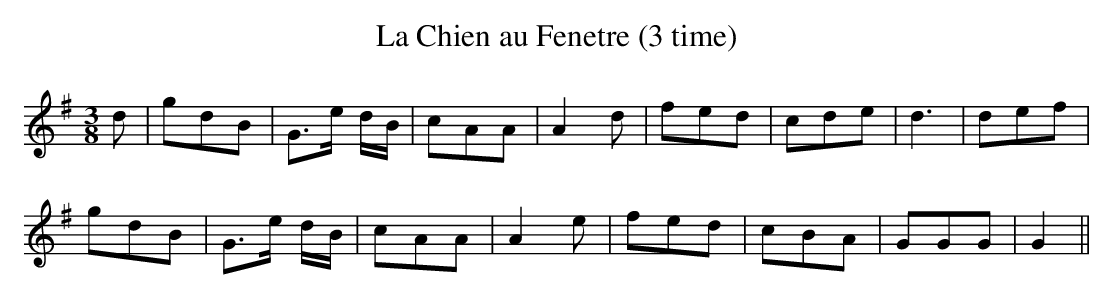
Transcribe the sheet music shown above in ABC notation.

X:1
T:La Chien au Fenetre (3 time)
L:1/8
M:3/8
K:G
d | gdB | G>e d/B/ | cAA | A2d | fed | cde | d3 | def |
gdB | G>e d/B/ | cAA | A2e | fed | cBA | GGG | G2 ||
